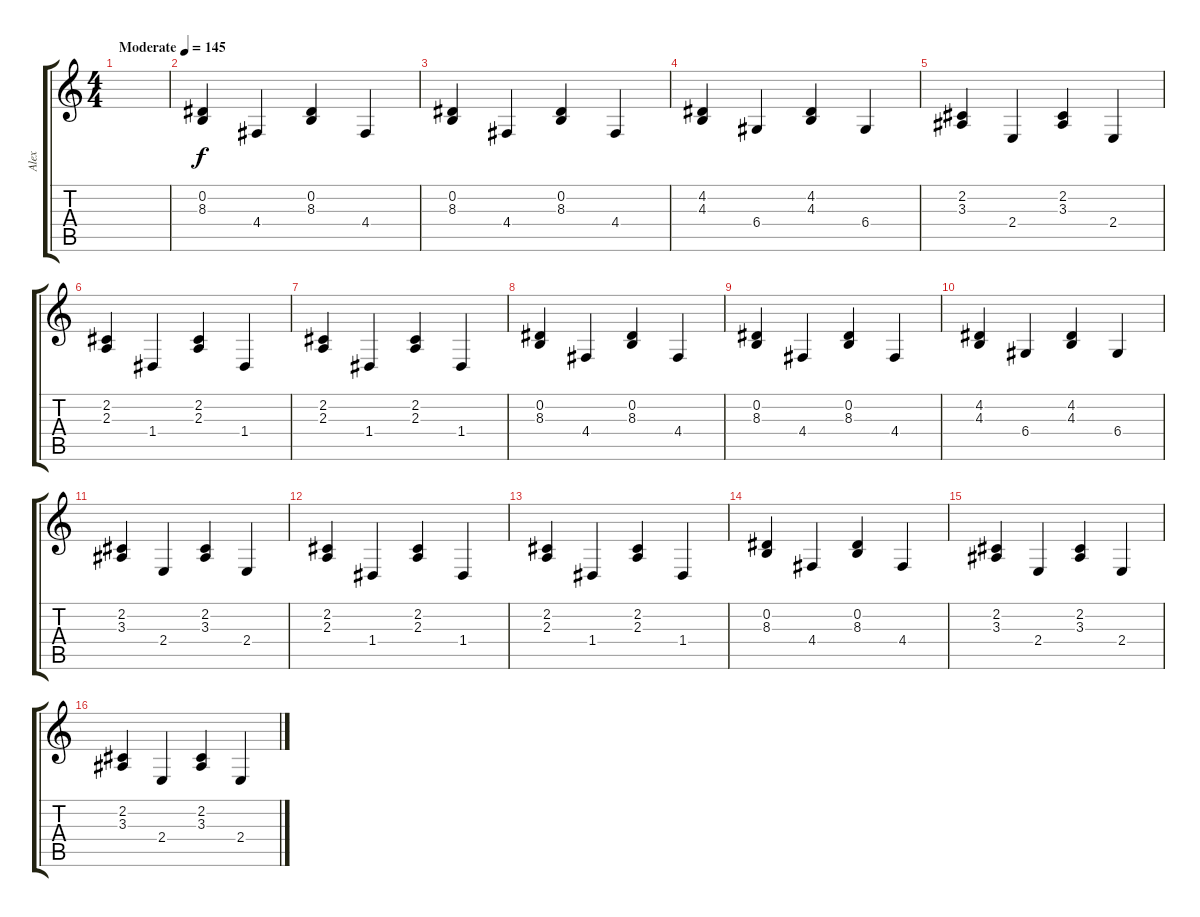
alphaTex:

\track ("Alex" "Alex") {instrument acousticgrandpiano}
\staff {score tabs}
\tuning (E4 B3 G3 D3 A2 E2) {hide}
\ts (4 4)
\tempo (145 "Moderate")
\clef g2
\ks c
|
(0.2 8.3).4 4.4.4 (0.2 8.3).4 4.4.4 |
(0.2 8.3).4 4.4.4 (0.2 8.3).4 4.4.4 |
(4.2 4.3).4 6.4.4 (4.2 4.3).4 6.4.4 |
(2.2 3.3).4 2.4.4 (2.2 3.3).4 2.4.4 |
(2.2 2.3).4 1.4.4 (2.2 2.3).4 1.4.4 |
(2.2 2.3).4 1.4.4 (2.2 2.3).4 1.4.4 |
(0.2 8.3).4 4.4.4 (0.2 8.3).4 4.4.4 |
(0.2 8.3).4 4.4.4 (0.2 8.3).4 4.4.4 |
(4.2 4.3).4 6.4.4 (4.2 4.3).4 6.4.4 |
(2.2 3.3).4 2.4.4 (2.2 3.3).4 2.4.4 |
(2.2 2.3).4 1.4.4 (2.2 2.3).4 1.4.4 |
(2.2 2.3).4 1.4.4 (2.2 2.3).4 1.4.4 |
(0.2 8.3).4 4.4.4 (0.2 8.3).4 4.4.4 |
(2.2 3.3).4 2.4.4 (2.2 3.3).4 2.4.4 |
(2.2 3.3).4 2.4.4 (2.2 3.3).4 2.4.4
